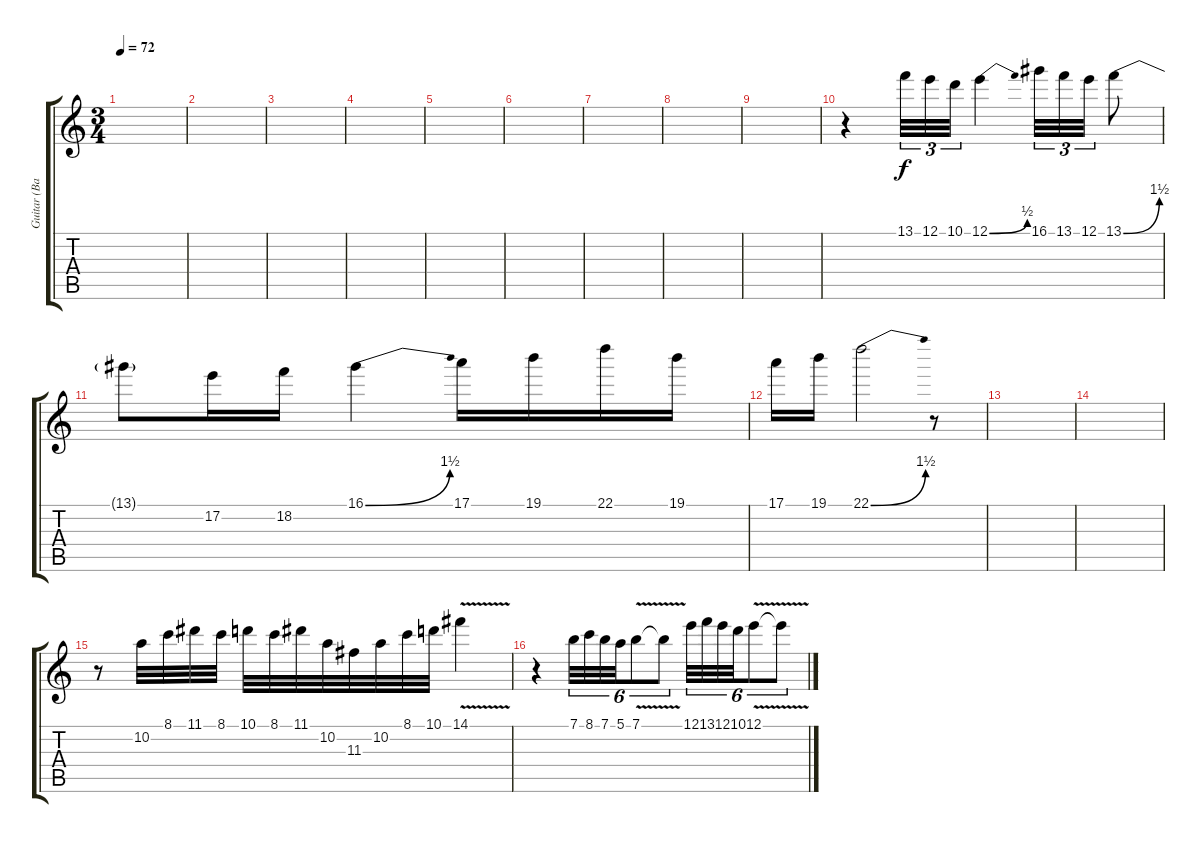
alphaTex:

\track ("Guitar (Backing Solo)" "Guitar (Ba") {instrument overdrivenguitar}
\staff {score tabs}
\tuning (E4 B3 G3 D3 A2 E2) {hide}
\ts (3 4)
\tempo 72
\clef g2
\ks c
|
|
|
|
|
|
|
|
|
r.4 13.1.32{tu (3 2)} 12.1.32{tu (3 2)} 10.1.32{tu (3 2)} 12.1{be (bend 0 0 60 2)}.4 16.1.32{tu (3 2)} 13.1.32{tu (3 2)} 12.1.32{tu (3 2)} 13.1{be (bend 0 0 60 6)}.8 |
13.1{t}.8 17.2.16 18.2.16 16.1{be (bend 0 0 60 6)}.4 17.1.16 19.1.16 22.1.16 19.1.16 |
17.1.16 19.1.16 22.1{be (bend 0 0 60 6)}.2 r.8 |
|
|
r.8 10.2.32 8.1.32 11.1.32 8.1.32 10.1.32 8.1.32 11.1.32 10.2.32 11.3.32 10.2.32 8.1.32 10.1.32 14.1{v}.4 |
r.4 7.1.32{tu (6 4)} 8.1.32{tu (6 4)} 7.1.32{tu (6 4)} 5.1.32{tu (6 4)} 7.1{v}.8{tu (6 4)} 7.1{t}.8{tu (6 4)} 12.1.32{tu (6 4)} 13.1.32{tu (6 4)} 12.1.32{tu (6 4)} 10.1.32{tu (6 4)} 12.1{v}.8{tu (6 4)} 12.1{t}.8{tu (6 4)}
